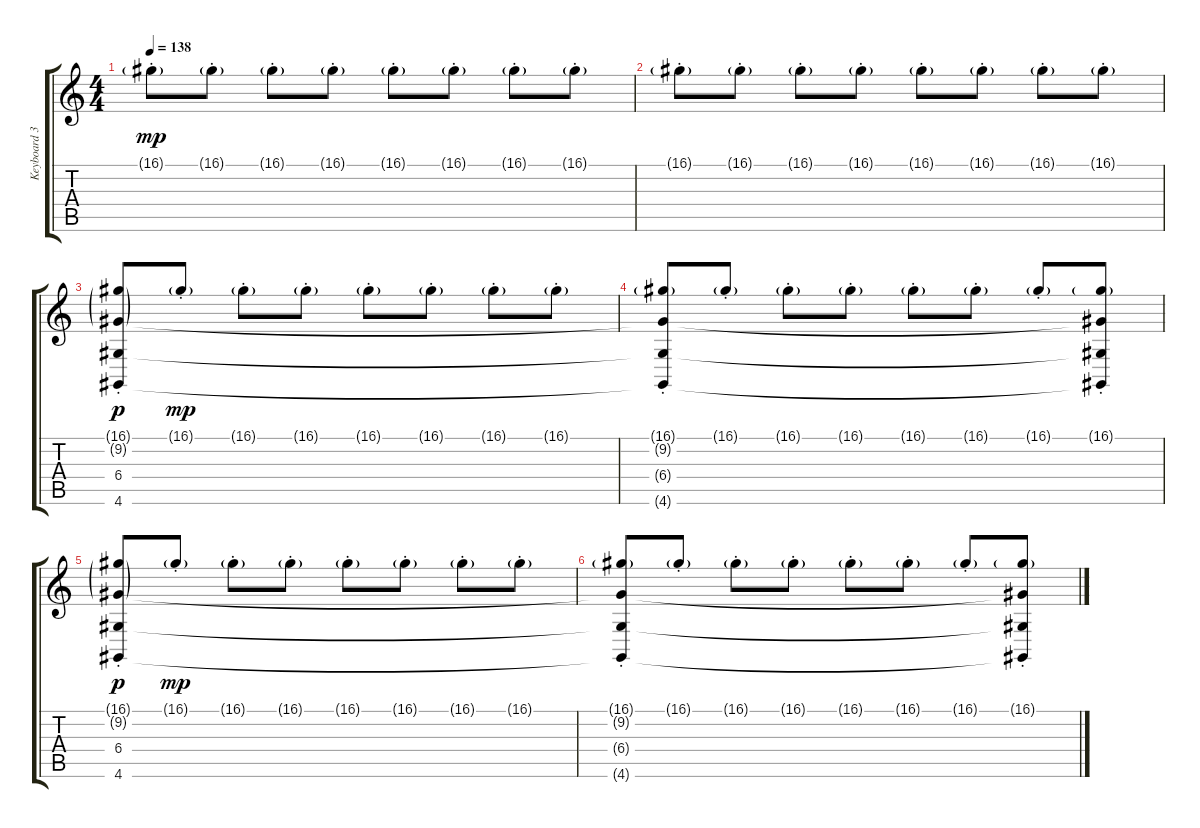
\track ("Keyboard 3" "Keyboard 3") {instrument lead1square}
\staff {score tabs}
\tuning (E4 B3 G3 D3 A2 E2) {hide}
\ts (4 4)
\tempo 138
\clef g2
\ks c
16.1{g st}.8{dy mp} 16.1{g st}.8 16.1{g st}.8 16.1{g st}.8 16.1{g st}.8 16.1{g st}.8 16.1{g st}.8 16.1{g st}.8 |
16.1{g st}.8 16.1{g st}.8 16.1{g st}.8 16.1{g st}.8 16.1{g st}.8 16.1{g st}.8 16.1{g st}.8 16.1{g st}.8 |
(16.1{g st} 9.2{g} 6.4 4.6).8{dy p} 16.1{g st}.8{dy mp} 16.1{g st}.8 16.1{g st}.8 16.1{g st}.8 16.1{g st}.8 16.1{g st}.8 16.1{g st}.8 |
(16.1{g st} 9.2{t} 6.4{t} 4.6{t}).8 16.1{g st}.8 16.1{g st}.8 16.1{g st}.8 16.1{g st}.8 16.1{g st}.8 16.1{g st}.8 (16.1{g st} 9.2{t} 6.4{t} 4.6{t}).8 |
(16.1{g st} 9.2{g} 6.4 4.6).8{dy p} 16.1{g st}.8{dy mp} 16.1{g st}.8 16.1{g st}.8 16.1{g st}.8 16.1{g st}.8 16.1{g st}.8 16.1{g st}.8 |
(16.1{g st} 9.2{t} 6.4{t} 4.6{t}).8 16.1{g st}.8 16.1{g st}.8 16.1{g st}.8 16.1{g st}.8 16.1{g st}.8 16.1{g st}.8 (16.1{g st} 9.2{t} 6.4{t} 4.6{t}).8
